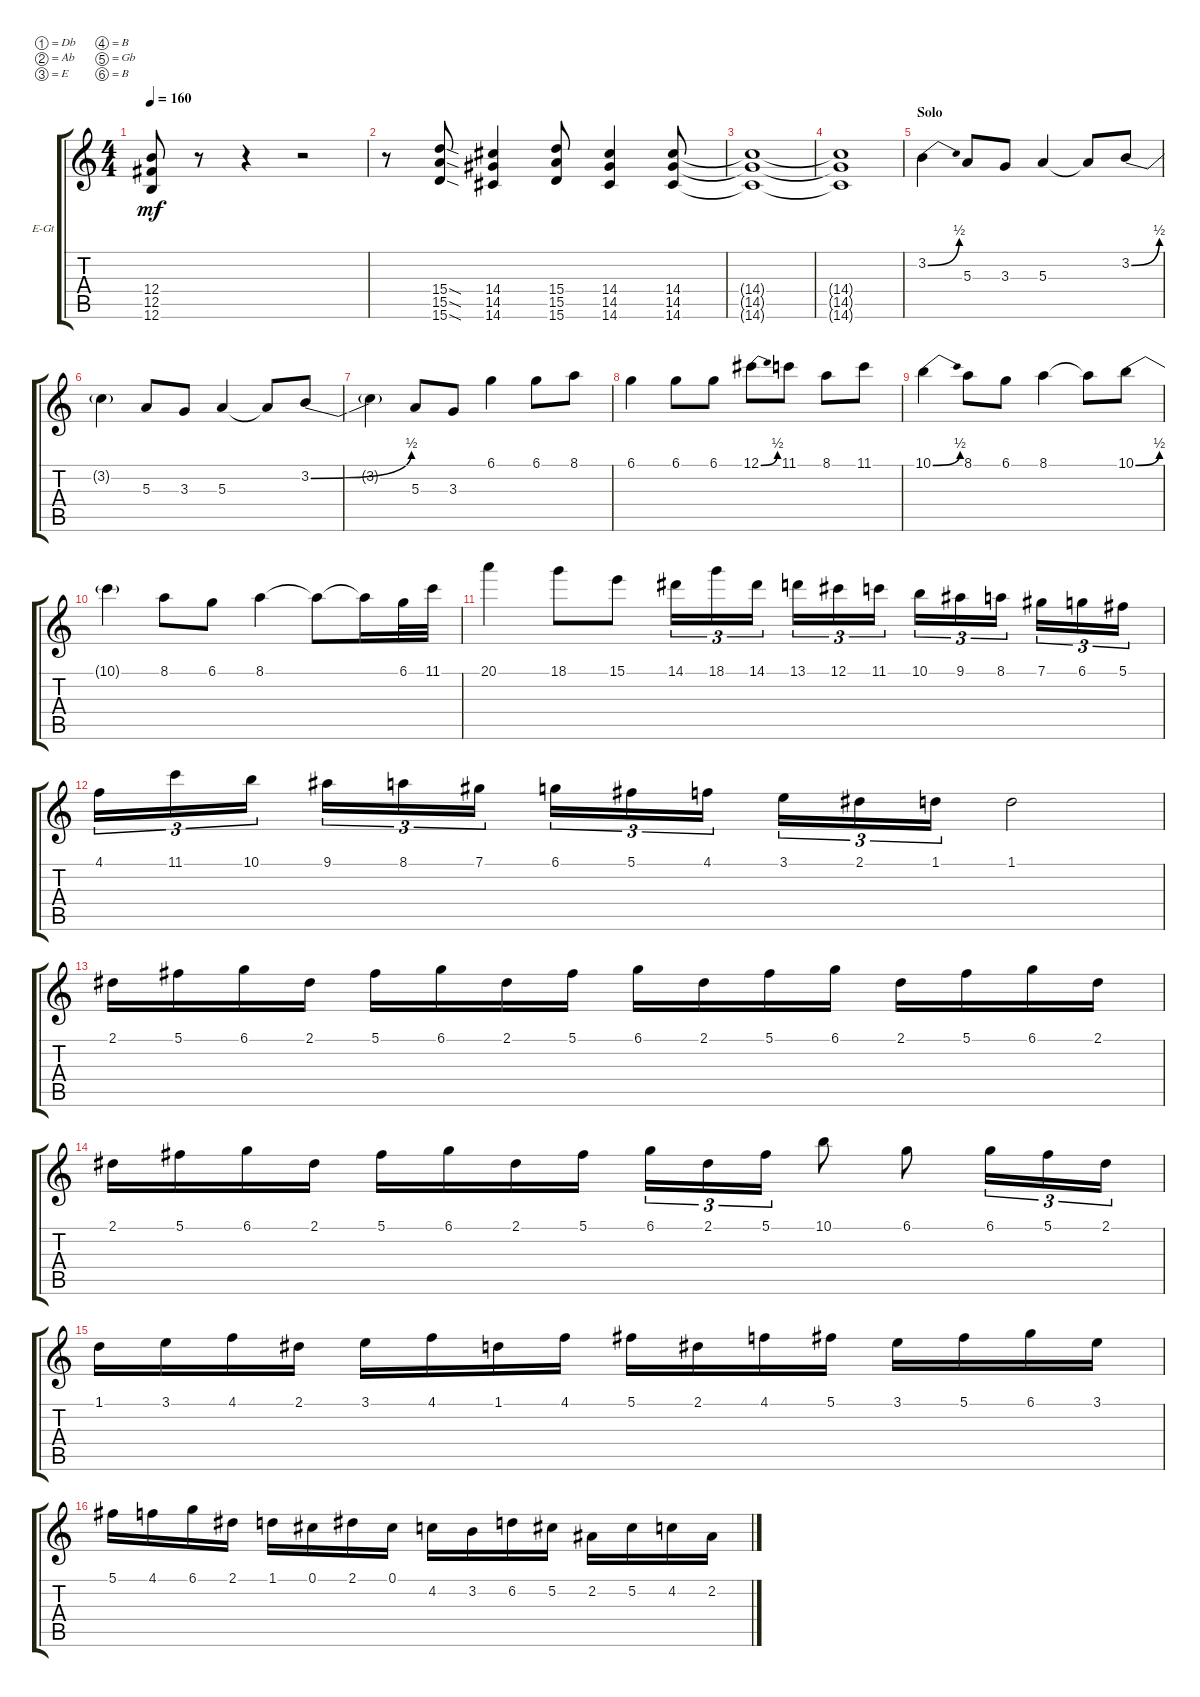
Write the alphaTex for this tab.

\defaultSystemsLayout 4
\bracketExtendMode groupsimilarinstruments
\firstSystemTrackNameOrientation horizontal
\otherSystemsTrackNameOrientation horizontal
\track ("Electric Guitar" "E-Gt") {instrument distortionguitar}
\staff {score tabs}
\tuning (Db4 Ab3 E3 B2 Gb2 B1)
\ts (4 4)
\tempo 160
\clef g2
\ks c
(12.4{t} 12.5{t} 12.6{t}).8{dy mf} r.8 r.4 r.2 |
r.8 (15.6{sod} 15.5{sod} 15.4{sod}).8 (14.4 14.5 14.6).4 (15.6 15.5 15.4).8 (14.4 14.5 14.6).4 (14.6 14.5 14.4).8 |
(14.6{t} 14.5{t} 14.4{t}).1 |
(14.6{t} 14.5{t} 14.4{t}).1 |
\section ("" "Solo")
3.2{be (bend 0 0 15.6 2)}.4 5.3.8 3.3.8 5.3.4 5.3{t}.8 3.2{be (bend 0 0 15 2)}.8 |
3.2{t}.4 5.3.8 3.3.8 5.3.4 5.3{t}.8 3.2{be (bend 0 0 15 2)}.8 |
3.2{t}.4 5.3.8 3.3.8 6.1.4 6.1.8 8.1.8 |
6.1.4 6.1.8 6.1.8 12.1{be (bend 0 0 15 2)}.8 11.1.8 8.1.8 11.1.8 |
10.1{be (bend 0 0 15 2)}.4 8.1.8 6.1.8 8.1.4 8.1{t}.8 10.1{be (bend 0 0 15.6 2)}.8 |
10.1{t}.4 8.1.8 6.1.8 8.1.4 8.1{t}.8 8.1{t}.16 6.1.32 11.1.32 |
20.1.4 18.1.8 15.1.8 14.1.16{tu (3 2)} 18.1.16{tu (3 2)} 14.1.16{tu (3 2)} 13.1.16{tu (3 2)} 12.1.16{tu (3 2)} 11.1.16{tu (3 2)} 10.1.16{tu (3 2)} 9.1.16{tu (3 2)} 8.1.16{tu (3 2)} 7.1.16{tu (3 2)} 6.1.16{tu (3 2)} 5.1.16{tu (3 2)} |
4.1.16{tu (3 2)} 11.1.16{tu (3 2)} 10.1.16{tu (3 2)} 9.1.16{tu (3 2)} 8.1.16{tu (3 2)} 7.1.16{tu (3 2)} 6.1.16{tu (3 2)} 5.1.16{tu (3 2)} 4.1.16{tu (3 2)} 3.1.16{tu (3 2)} 2.1.16{tu (3 2)} 1.1.16{tu (3 2)} 1.1.2 |
2.1.16 5.1.16 6.1.16 2.1.16 5.1.16 6.1.16 2.1.16 5.1.16 6.1.16 2.1.16 5.1.16 6.1.16 2.1.16 5.1.16 6.1.16 2.1.16 |
2.1.16 5.1.16 6.1.16 2.1.16 5.1.16 6.1.16 2.1.16 5.1.16 6.1.16{tu (3 2)} 2.1.16{tu (3 2)} 5.1.16{tu (3 2)} 10.1.8 6.1.8 6.1.16{tu (3 2)} 5.1.16{tu (3 2)} 2.1.16{tu (3 2)} |
1.1.16 3.1.16 4.1.16 2.1.16 3.1.16 4.1.16 1.1.16 4.1.16 5.1.16 2.1.16 4.1.16 5.1.16 3.1.16 5.1.16 6.1.16 3.1.16 |
5.1.16 4.1.16 6.1.16 2.1.16 1.1.16 0.1.16 2.1.16 0.1.16 4.2.16 3.2.16 6.2.16 5.2.16 2.2.16 5.2.16 4.2.16 2.2.16
